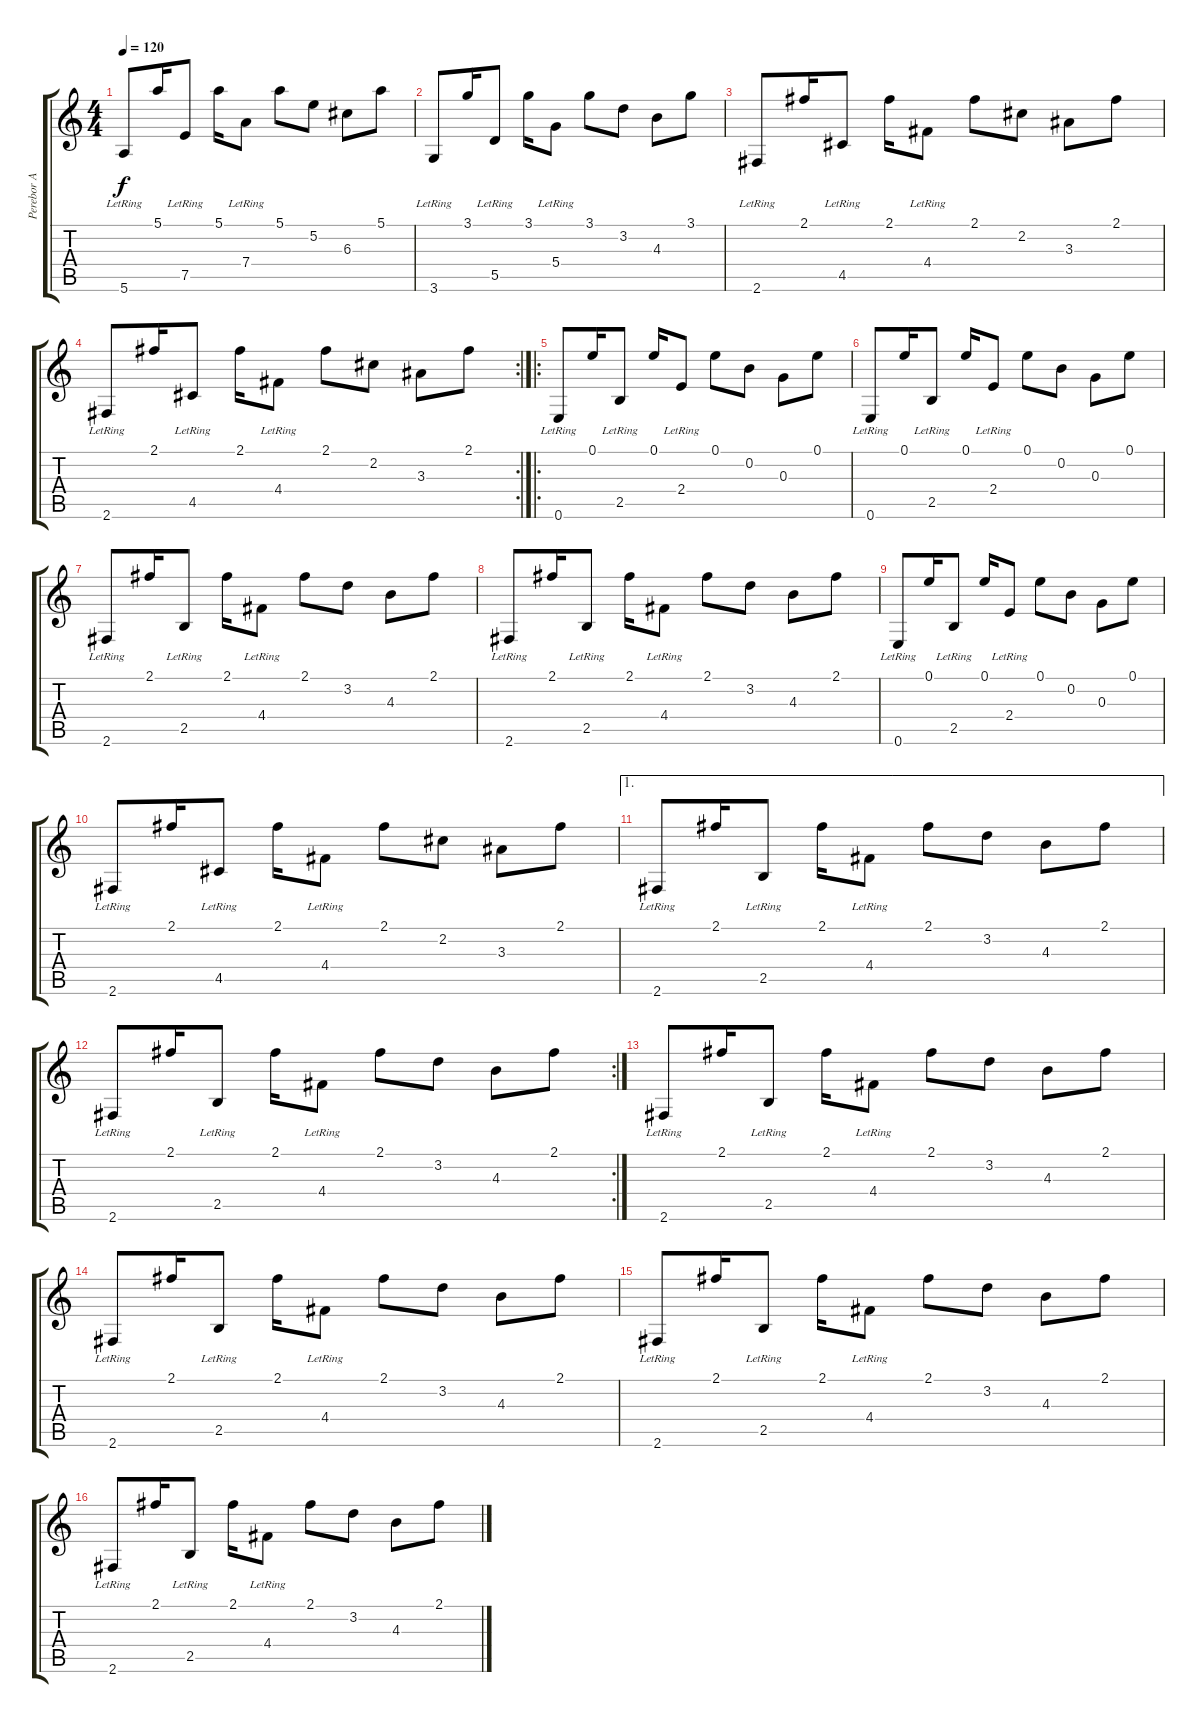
\track ("Perebor A" "Perebor A") {instrument acousticguitarsteel}
\staff {score tabs}
\tuning (E4 B3 G3 D3 A2 E2) {hide}
\ts (4 4)
\tempo 120
\clef g2
\ks c
5.6{lr}.8{dy f} 5.1.16 7.5{lr}.8 5.1.16 7.4{lr}.8 5.1.8 5.2.8 6.3.8 5.1.8 |
3.6{lr}.8 3.1.16 5.5{lr}.8 3.1.16 5.4{lr}.8 3.1.8 3.2.8 4.3.8 3.1.8 |
2.6{lr}.8 2.1.16 4.5{lr}.8 2.1.16 4.4{lr}.8 2.1.8 2.2.8 3.3.8 2.1.8 |
\rc 2
2.6{lr}.8 2.1.16 4.5{lr}.8 2.1.16 4.4{lr}.8 2.1.8 2.2.8 3.3.8 2.1.8 |
\ro
0.6{lr}.8 0.1.16 2.5{lr}.8 0.1.16 2.4{lr}.8 0.1.8 0.2.8 0.3.8 0.1.8 |
0.6{lr}.8 0.1.16 2.5{lr}.8 0.1.16 2.4{lr}.8 0.1.8 0.2.8 0.3.8 0.1.8 |
2.6{lr}.8 2.1.16 2.5{lr}.8 2.1.16 4.4{lr}.8 2.1.8 3.2.8 4.3.8 2.1.8 |
2.6{lr}.8 2.1.16 2.5{lr}.8 2.1.16 4.4{lr}.8 2.1.8 3.2.8 4.3.8 2.1.8 |
0.6{lr}.8 0.1.16 2.5{lr}.8 0.1.16 2.4{lr}.8 0.1.8 0.2.8 0.3.8 0.1.8 |
2.6{lr}.8 2.1.16 4.5{lr}.8 2.1.16 4.4{lr}.8 2.1.8 2.2.8 3.3.8 2.1.8 |
\ae 1
2.6{lr}.8 2.1.16 2.5{lr}.8 2.1.16 4.4{lr}.8 2.1.8 3.2.8 4.3.8 2.1.8 |
\rc 2
2.6{lr}.8 2.1.16 2.5{lr}.8 2.1.16 4.4{lr}.8 2.1.8 3.2.8 4.3.8 2.1.8 |
2.6{lr}.8 2.1.16 2.5{lr}.8 2.1.16 4.4{lr}.8 2.1.8 3.2.8 4.3.8 2.1.8 |
2.6{lr}.8 2.1.16 2.5{lr}.8 2.1.16 4.4{lr}.8 2.1.8 3.2.8 4.3.8 2.1.8 |
2.6{lr}.8 2.1.16 2.5{lr}.8 2.1.16 4.4{lr}.8 2.1.8 3.2.8 4.3.8 2.1.8 |
2.6{lr}.8 2.1.16 2.5{lr}.8 2.1.16 4.4{lr}.8 2.1.8 3.2.8 4.3.8 2.1.8
